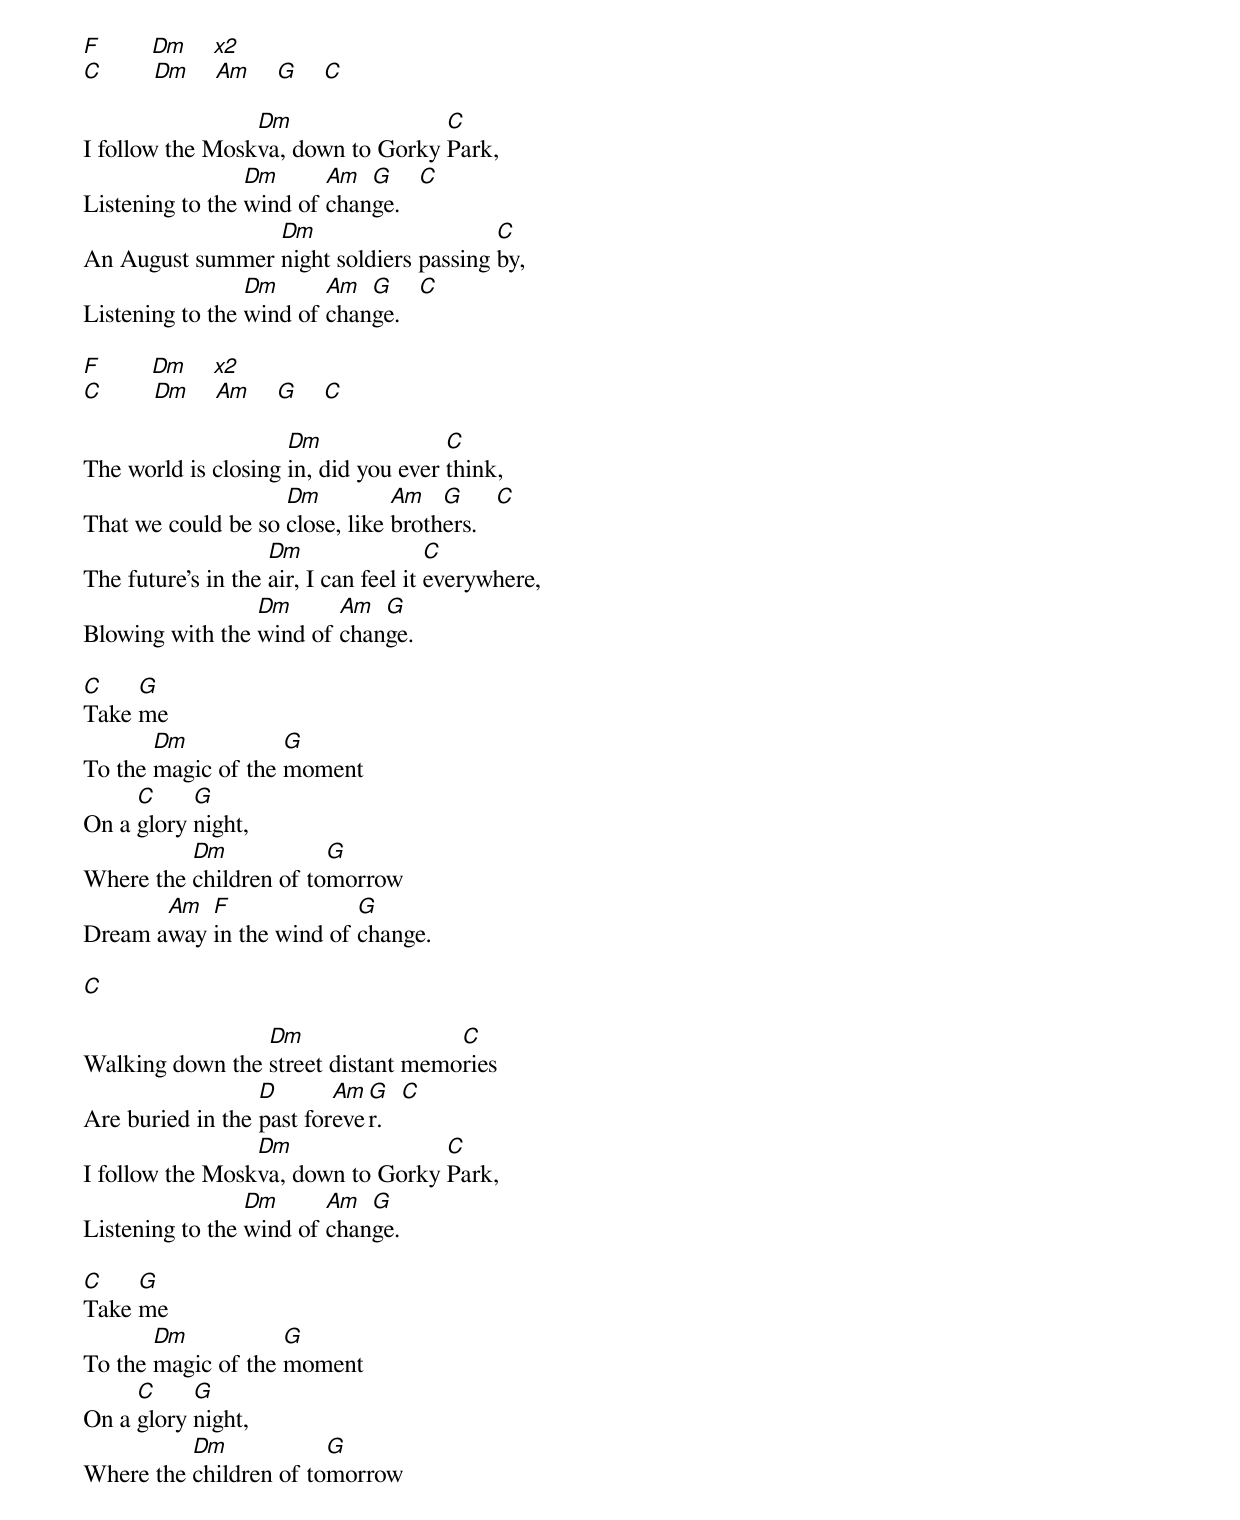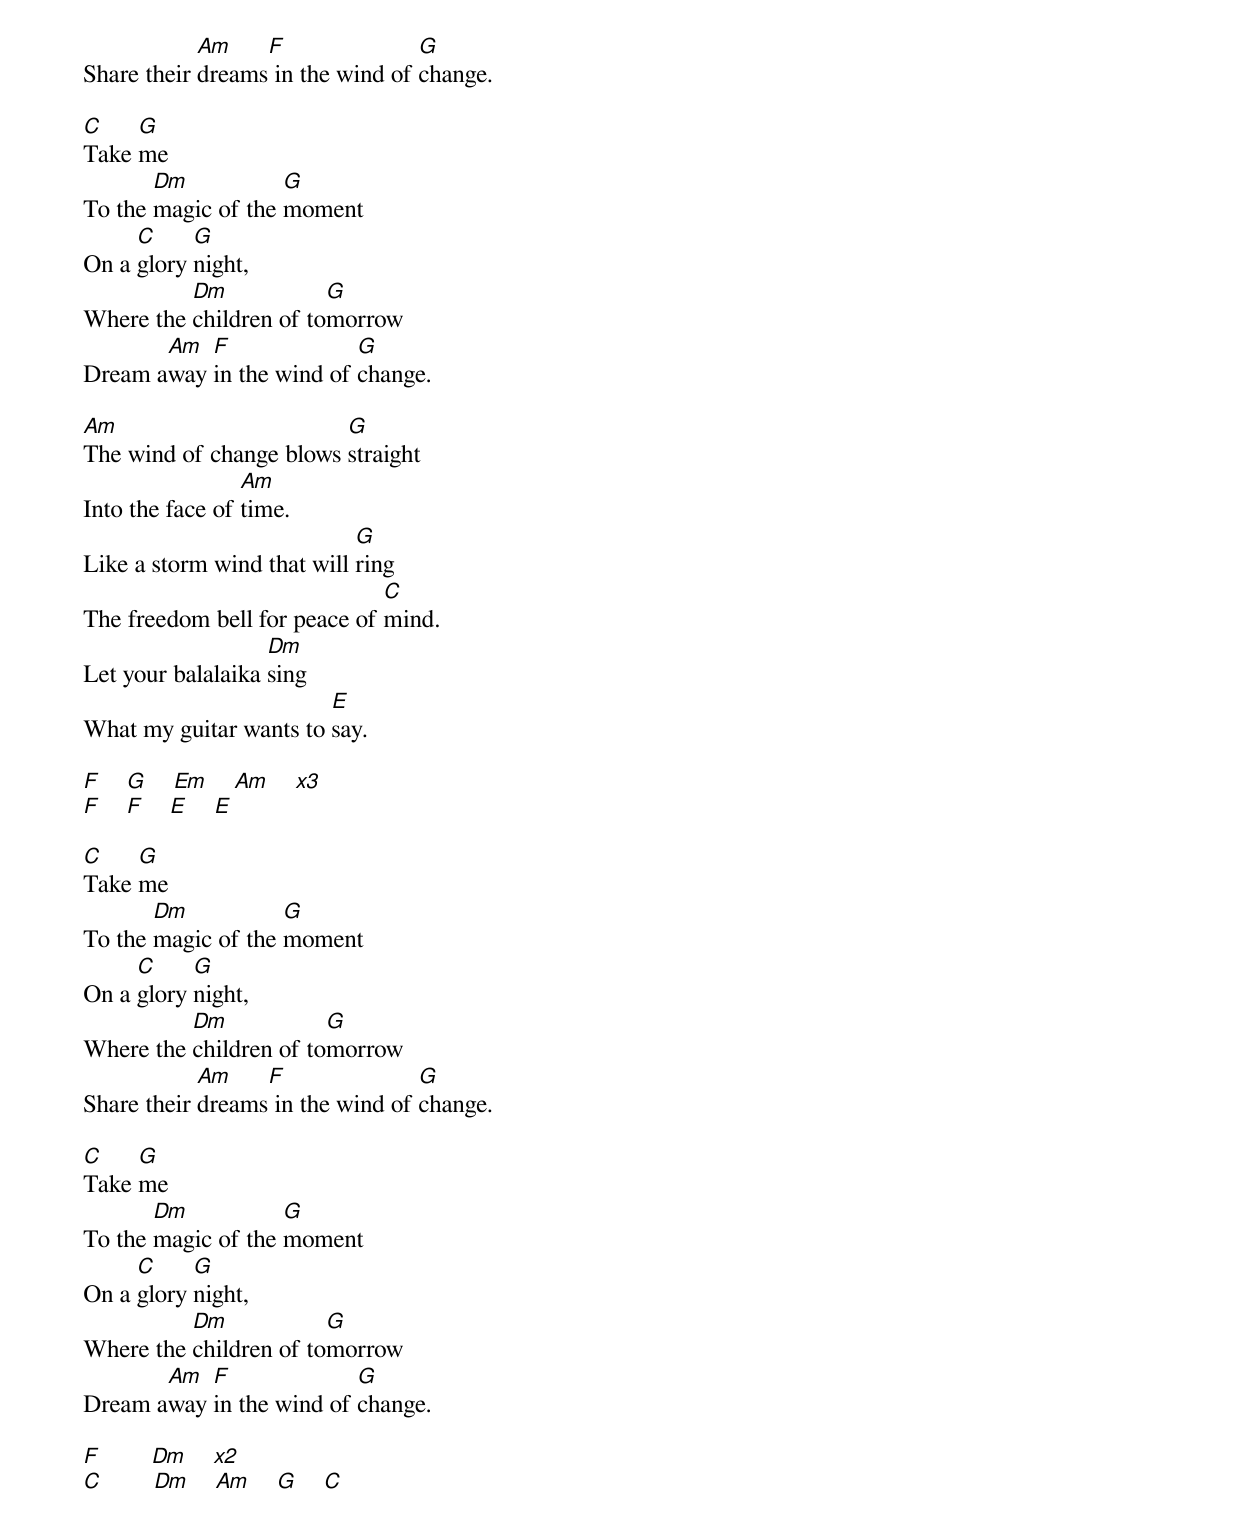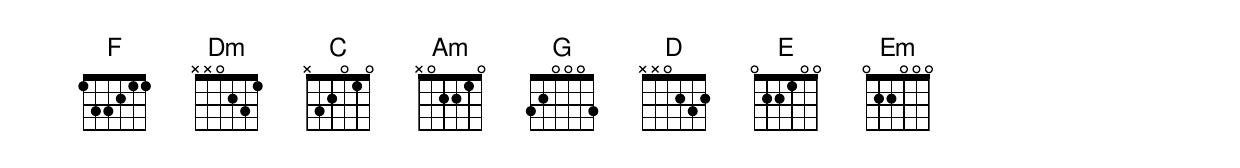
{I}
[F]        [Dm]    [x2]
[C]        [Dm]    [Am]    [G]    [C]

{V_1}
I follow the Mosk[Dm]va, down to Gorky [C]Park,
Listening to the [Dm]wind of [Am]chan[G]ge.   [C]
An August summer [Dm]night soldiers passing [C]by,
Listening to the [Dm]wind of [Am]chan[G]ge.   [C]

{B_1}
[F]        [Dm]    [x2]
[C]        [Dm]    [Am]    [G]    [C]

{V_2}
The world is closing [Dm]in, did you ever [C]think,
That we could be so [Dm]close, like [Am]broth[G]ers.   [C]
The future's in the [Dm]air, I can feel it [C]everywhere,
Blowing with the [Dm]wind of [Am]chan[G]ge.

{C}
[C]Take [G]me
To the [Dm]magic of the [G]moment
On a [C]glory [G]night,
Where the [Dm]children of to[G]morrow
Dream a[Am]way [F]in the wind of [G]change.

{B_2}
[C]

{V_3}
Walking down the [Dm]street distant memo[C]ries
Are buried in the [D]past for[Am]eve[G]r.   [C]
I follow the Mosk[Dm]va, down to Gorky [C]Park,
Listening to the [Dm]wind of [Am]chan[G]ge.

{C}
[C]Take [G]me
To the [Dm]magic of the [G]moment
On a [C]glory [G]night,
Where the [Dm]children of to[G]morrow
Share their [Am]dreams[F] in the wind of [G]change.

{C}
[C]Take [G]me
To the [Dm]magic of the [G]moment
On a [C]glory [G]night,
Where the [Dm]children of to[G]morrow
Dream a[Am]way [F]in the wind of [G]change.

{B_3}
[Am]The wind of change blows [G]straight
Into the face of [Am]time.
Like a storm wind that will [G]ring
The freedom bell for peace of [C]mind.
Let your balalaika [Dm]sing
What my guitar wants to [E]say.

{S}
[F]    [G]    [Em]    [Am]    [x3]
[F]    [F]    [E]    [E]

{C}
[C]Take [G]me
To the [Dm]magic of the [G]moment
On a [C]glory [G]night,
Where the [Dm]children of to[G]morrow
Share their [Am]dreams[F] in the wind of [G]change.

{C}
[C]Take [G]me
To the [Dm]magic of the [G]moment
On a [C]glory [G]night,
Where the [Dm]children of to[G]morrow
Dream a[Am]way [F]in the wind of [G]change.

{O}
[F]        [Dm]    [x2]
[C]        [Dm]    [Am]    [G]    [C]
